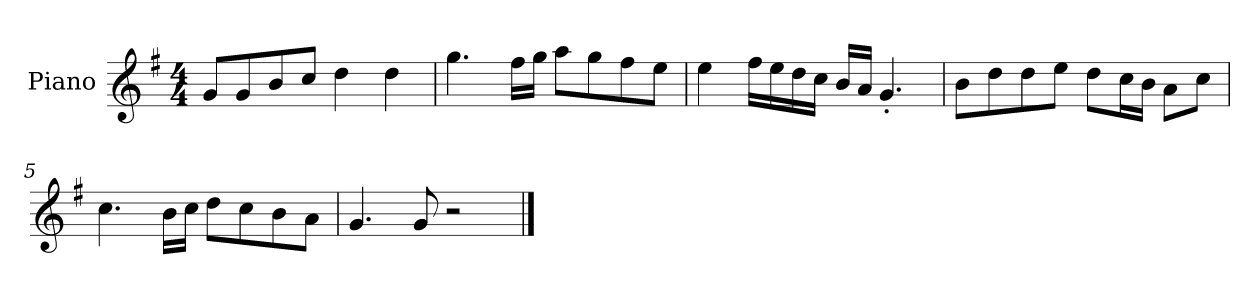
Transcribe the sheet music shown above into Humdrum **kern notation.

**kern
*part1
*staff1
*I"Piano
*I'P-no
*clefG2
*k[f#]
*M4/4
*MM90
=1
8g/L
8g/
8b/
8cc/J
4dd\
4dd\
=2
4.gg\
16ff#\LL
16gg\JJ
8aa\L
8gg\
8ff#\
8ee\J
=3
4ee\
16ff#\LL
16ee\
16dd\
16cc\JJ
16b/LL
16a/JJ
4.g'/
=4
8b\L
8dd\
8dd\
8ee\J
8dd\L
16cc\L
16b\JJ
8a\L
8cc\J
=5
4.cc\
16b\LL
16cc\JJ
8dd\L
8cc\
8b\
8a\J
!!LO:LB:g=z
=6
4.g/
8g/
2r
==
*-
